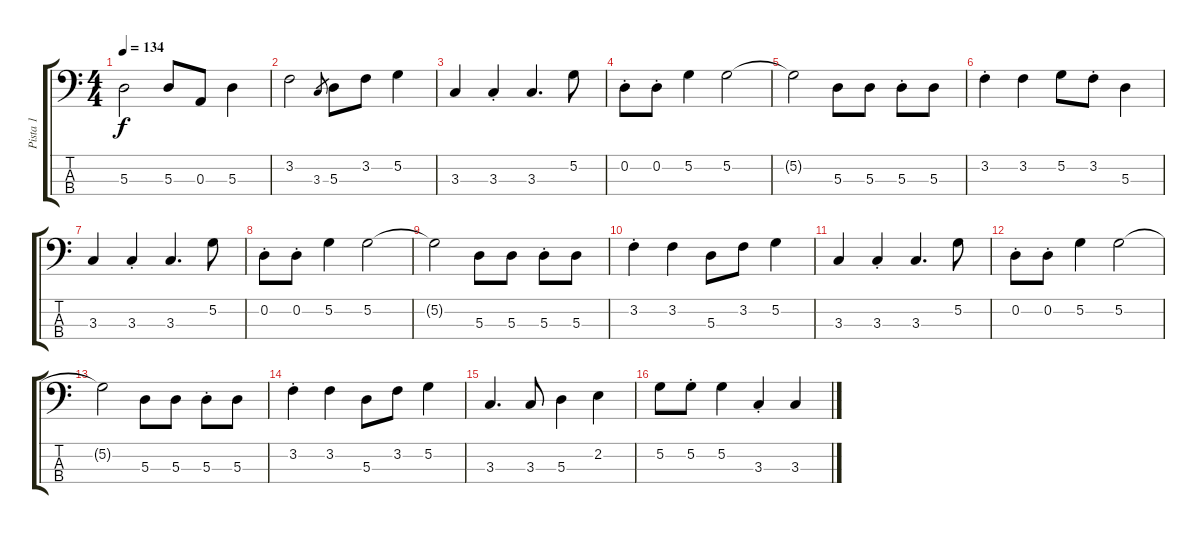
\track ("Pista 1" "Pista 1") {instrument electricbassfinger}
\staff {score tabs}
\tuning (G2 D2 A1 E1) {hide}
\ts (4 4)
\tempo 134
\clef f4
\ks c
5.3.2{dy f} 5.3.8 0.3.8 5.3.4 |
3.2.2 3.3.8{gr} 5.3.8 3.2.8 5.2.4 |
3.3.4 3.3{st}.4 3.3.4{d} 5.2.8 |
0.2{st}.8 0.2{st}.8 5.2.4 5.2.2 |
5.2{t}.2 5.3.8 5.3.8 5.3{st}.8 5.3.8 |
3.2{st}.4 3.2.4 5.2.8 3.2{st}.8 5.3.4 |
3.3.4 3.3{st}.4 3.3.4{d} 5.2.8 |
0.2{st}.8 0.2{st}.8 5.2.4 5.2.2 |
5.2{t}.2 5.3.8 5.3.8 5.3{st}.8 5.3.8 |
3.2{st}.4 3.2.4 5.3.8 3.2.8 5.2.4 |
3.3.4 3.3{st}.4 3.3.4{d} 5.2.8 |
0.2{st}.8 0.2{st}.8 5.2.4 5.2.2 |
5.2{t}.2 5.3.8 5.3.8 5.3{st}.8 5.3.8 |
3.2{st}.4 3.2.4 5.3.8 3.2.8 5.2.4 |
3.3.4{d} 3.3.8 5.3.4 2.2.4 |
5.2.8 5.2{st}.8 5.2.4 3.3{st}.4 3.3.4
